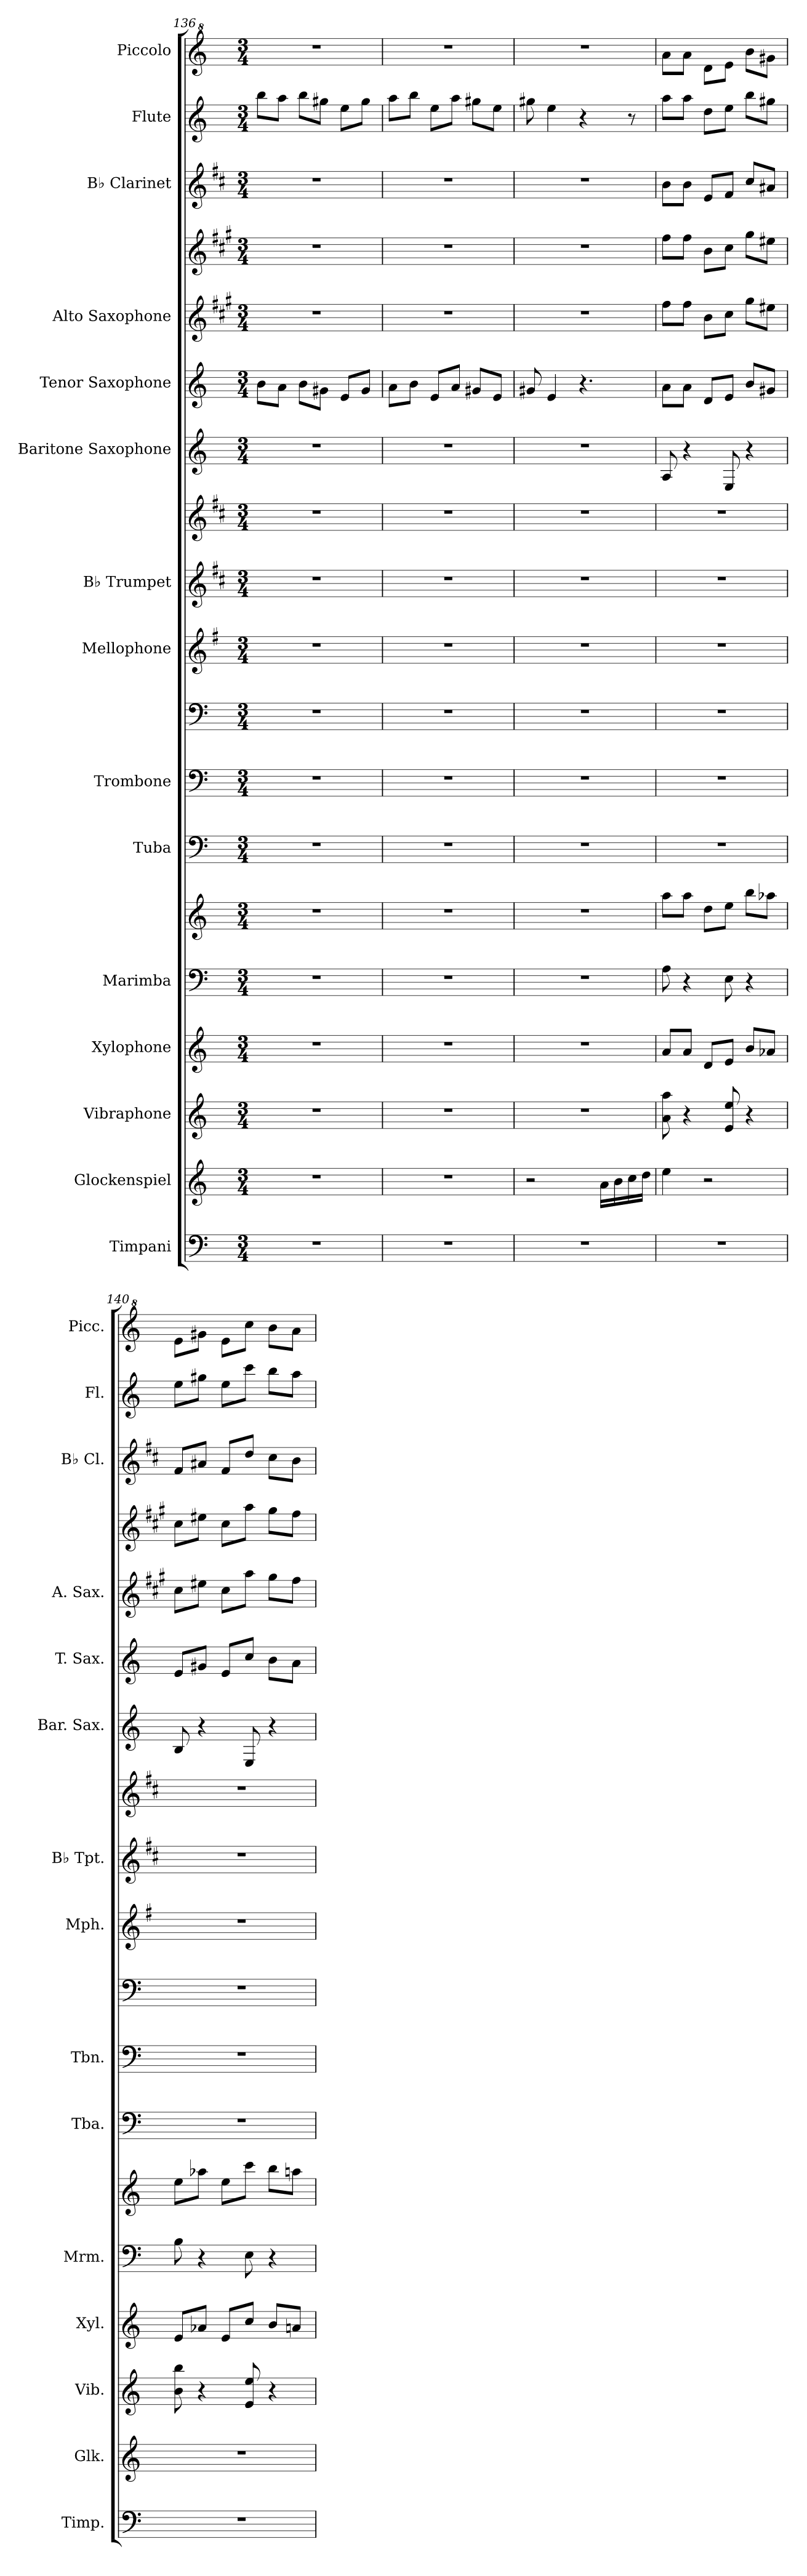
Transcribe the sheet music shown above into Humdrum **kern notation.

**kern	**kern	**kern	**kern	**kern	**kern	**kern	**kern	**kern	**kern	**kern	**kern	**kern	**kern	**kern	**kern	**kern	**kern	**kern
*part15	*part14	*part13	*part12	*part11	*part11	*part10	*part9	*part9	*part8	*part7	*part7	*part6	*part5	*part4	*part4	*part3	*part2	*part1
*staff19	*staff18	*staff17	*staff16	*staff15	*staff14	*staff13	*staff12	*staff11	*staff10	*staff9	*staff8	*staff7	*staff6	*staff5	*staff4	*staff3	*staff2	*staff1
*I"Timpani	*I"Glockenspiel	*I"Vibraphone	*I"Xylophone	*I"Marimba	*	*I"Tuba	*I"Trombone	*	*I"Mellophone	*I"B♭ Trumpet	*	*I"Baritone Saxophone	*I"Tenor Saxophone	*I"Alto Saxophone	*	*I"B♭ Clarinet	*I"Flute	*I"Piccolo
*I'Timp.	*I'Glk.	*I'Vib.	*I'Xyl.	*I'Mrm.	*	*I'Tba.	*I'Tbn.	*	*I'Mph.	*I'B♭ Tpt.	*	*I'Bar. Sax.	*I'T. Sax.	*I'A. Sax.	*	*I'B♭ Cl.	*I'Fl.	*I'Picc.
*clefF4	*clefG2	*clefG2	*clefG2	*clefF4	*clefG2	*clefF4	*clefF4	*clefF4	*clefG2	*clefG2	*clefG2	*clefG2	*clefG2	*clefG2	*clefG2	*clefG2	*clefG2	*clefG^2
*	*ITrd-14c-24	*	*ITrd-7c-12	*	*	*	*	*	*ITrd4c7	*ITrd1c2	*ITrd1c2	*ITrd12c21	*ITrd8c14	*ITrd5c9	*ITrd5c9	*ITrd1c2	*	*ITrd-7c-12
*k[]	*k[]	*k[]	*k[]	*k[]	*k[]	*k[]	*k[]	*k[]	*k[]	*k[]	*k[]	*k[]	*k[]	*k[]	*k[]	*k[]	*k[]	*k[]
*M3/4	*M3/4	*M3/4	*M3/4	*M3/4	*M3/4	*M3/4	*M3/4	*M3/4	*M3/4	*M3/4	*M3/4	*M3/4	*M3/4	*M3/4	*M3/4	*M3/4	*M3/4	*M3/4
=136	=136	=136	=136	=136	=136	=136	=136	=136	=136	=136	=136	=136	=136	=136	=136	=136	=136	=136
2.r	2.r	2.r	2.r	2.r	2.r	2.r	2.r	2.r	2.r	2.r	2.r	2.r	8B\L	2.r	2.r	2.r	8bb\L	2.r
.	.	.	.	.	.	.	.	.	.	.	.	.	8A\J	.	.	.	8aa\J	.
.	.	.	.	.	.	.	.	.	.	.	.	.	8B\L	.	.	.	8bb\L	.
.	.	.	.	.	.	.	.	.	.	.	.	.	8G#X\J	.	.	.	8gg#X\J	.
.	.	.	.	.	.	.	.	.	.	.	.	.	8E/L	.	.	.	8ee\L	.
.	.	.	.	.	.	.	.	.	.	.	.	.	8G#/J	.	.	.	8gg#\J	.
!!LO:PB:g=z
=137	=137	=137	=137	=137	=137	=137	=137	=137	=137	=137	=137	=137	=137	=137	=137	=137	=137	=137
2.r	2.r	2.r	2.r	2.r	2.r	2.r	2.r	2.r	2.r	2.r	2.r	2.r	8A\L	2.r	2.r	2.r	8aa\L	2.r
.	.	.	.	.	.	.	.	.	.	.	.	.	8B\J	.	.	.	8bb\J	.
.	.	.	.	.	.	.	.	.	.	.	.	.	8E/L	.	.	.	8ee\L	.
.	.	.	.	.	.	.	.	.	.	.	.	.	8A/J	.	.	.	8aa\J	.
.	.	.	.	.	.	.	.	.	.	.	.	.	8G#X/L	.	.	.	8gg#X\L	.
.	.	.	.	.	.	.	.	.	.	.	.	.	8E/J	.	.	.	8ee\J	.
=138	=138	=138	=138	=138	=138	=138	=138	=138	=138	=138	=138	=138	=138	=138	=138	=138	=138	=138
2.r	2r	2.r	2.r	2.r	2.r	2.r	2.r	2.r	2.r	2.r	2.r	2.r	8G#X/	2.r	2.r	2.r	8gg#X\	2.r
.	.	.	.	.	.	.	.	.	.	.	.	.	4E/	.	.	.	4ee\	.
.	.	.	.	.	.	.	.	.	.	.	.	.	4.r	.	.	.	4r	.
.	16aaa\LL	.	.	.	.	.	.	.	.	.	.	.	.	.	.	.	.	.
.	16bbb\	.	.	.	.	.	.	.	.	.	.	.	.	.	.	.	.	.
.	16cccc\	.	.	.	.	.	.	.	.	.	.	.	.	.	.	.	8r	.
.	16dddd\JJ	.	.	.	.	.	.	.	.	.	.	.	.	.	.	.	.	.
=139	=139	=139	=139	=139	=139	=139	=139	=139	=139	=139	=139	=139	=139	=139	=139	=139	=139	=139
2.r	4eeee\	8a\ 8aa\	8aa/L	8A\	8aa\L	2.r	2.r	2.r	2.r	2.r	2.r	8AA/	8A\L	8a\L	8a\L	8a\L	8aa\L	8aaa\L
.	.	4r	8aa/J	4r	8aa\J	.	.	.	.	.	.	4r	8A\J	8a\J	8a\J	8a\J	8aa\J	8aaa\J
.	2r	.	8dd/L	.	8dd\L	.	.	.	.	.	.	.	8D/L	8d\L	8d\L	8d/L	8dd\L	8ddd\L
.	.	8e/ 8ee/	8ee/J	8E\	8ee\J	.	.	.	.	.	.	8EE/	8E/J	8e\J	8e\J	8e/J	8ee\J	8eee\J
.	.	4r	8bb/L	4r	8bb\L	.	.	.	.	.	.	4r	8B/L	8b\L	8b\L	8b/L	8bb\L	8bbb\L
.	.	.	8aa-X/J	.	8aa-X\J	.	.	.	.	.	.	.	8G#X/J	8g#X\J	8g#X\J	8g#X/J	8gg#X\J	8ggg#X\J
=140	=140	=140	=140	=140	=140	=140	=140	=140	=140	=140	=140	=140	=140	=140	=140	=140	=140	=140
2.r	2.r	8b\ 8bb\	8ee/L	8B\	8ee\L	2.r	2.r	2.r	2.r	2.r	2.r	8BB/	8E/L	8e\L	8e\L	8e/L	8ee\L	8eee\L
.	.	4r	8aa-X/J	4r	8aa-X\J	.	.	.	.	.	.	4r	8G#X/J	8g#X\J	8g#X\J	8g#X/J	8gg#X\J	8ggg#X\J
.	.	.	8ee/L	.	8ee\L	.	.	.	.	.	.	.	8E/L	8e\L	8e\L	8e/L	8ee\L	8eee\L
.	.	8e/ 8ee/	8ccc/J	8E\	8ccc\J	.	.	.	.	.	.	8EE/	8c/J	8cc\J	8cc\J	8cc/J	8ccc\J	8cccc\J
.	.	4r	8bb/L	4r	8bb\L	.	.	.	.	.	.	4r	8B\L	8b\L	8b\L	8b\L	8bb\L	8bbb\L
.	.	.	8aan/J	.	8aan\J	.	.	.	.	.	.	.	8A\J	8a\J	8a\J	8a\J	8aa\J	8aaa\J
=	=	=	=	=	=	=	=	=	=	=	=	=	=	=	=	=	=	=
*-	*-	*-	*-	*-	*-	*-	*-	*-	*-	*-	*-	*-	*-	*-	*-	*-	*-	*-
